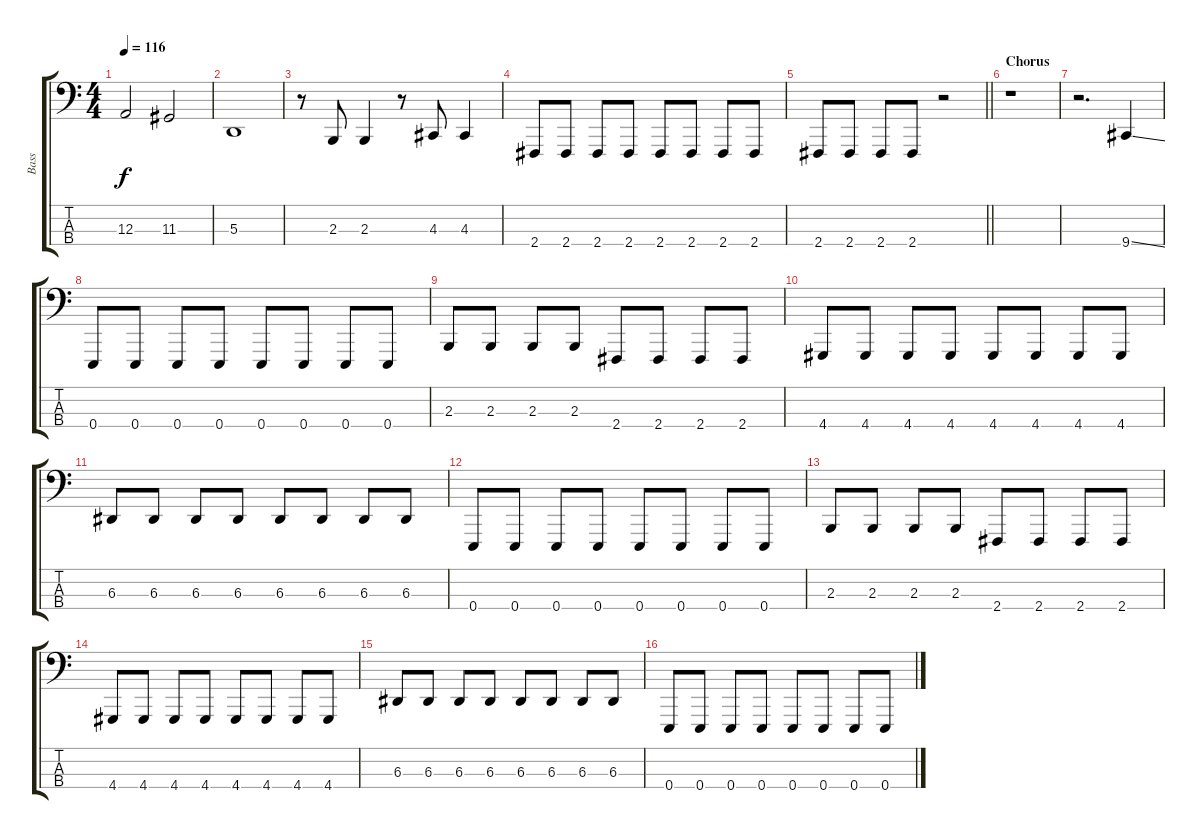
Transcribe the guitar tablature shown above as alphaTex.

\track ("Bass" "Bass") {instrument lead8bassandlead}
\staff {score tabs}
\tuning (G2 D2 A1 E1) {hide}
\ts (4 4)
\tempo 116
\clef f4
\ks c
12.3.2{dy f} 11.3.2 |
5.3.1 |
r.8 2.3.8 2.3.4 r.8 4.3.8 4.3.4 |
2.4.8 2.4.8 2.4.8 2.4.8 2.4.8 2.4.8 2.4.8 2.4.8 |
\barLineRight lightlight
2.4.8 2.4.8 2.4.8 2.4.8 r.2 |
\section ("" "Chorus")
r.1 |
r.2{d} 9.4{ss}.4 |
0.4.8 0.4.8 0.4.8 0.4.8 0.4.8 0.4.8 0.4.8 0.4.8 |
2.3.8 2.3.8 2.3.8 2.3.8 2.4.8 2.4.8 2.4.8 2.4.8 |
4.4.8 4.4.8 4.4.8 4.4.8 4.4.8 4.4.8 4.4.8 4.4.8 |
6.3.8 6.3.8 6.3.8 6.3.8 6.3.8 6.3.8 6.3.8 6.3.8 |
0.4.8 0.4.8 0.4.8 0.4.8 0.4.8 0.4.8 0.4.8 0.4.8 |
2.3.8 2.3.8 2.3.8 2.3.8 2.4.8 2.4.8 2.4.8 2.4.8 |
4.4.8 4.4.8 4.4.8 4.4.8 4.4.8 4.4.8 4.4.8 4.4.8 |
6.3.8 6.3.8 6.3.8 6.3.8 6.3.8 6.3.8 6.3.8 6.3.8 |
0.4.8 0.4.8 0.4.8 0.4.8 0.4.8 0.4.8 0.4.8 0.4.8
